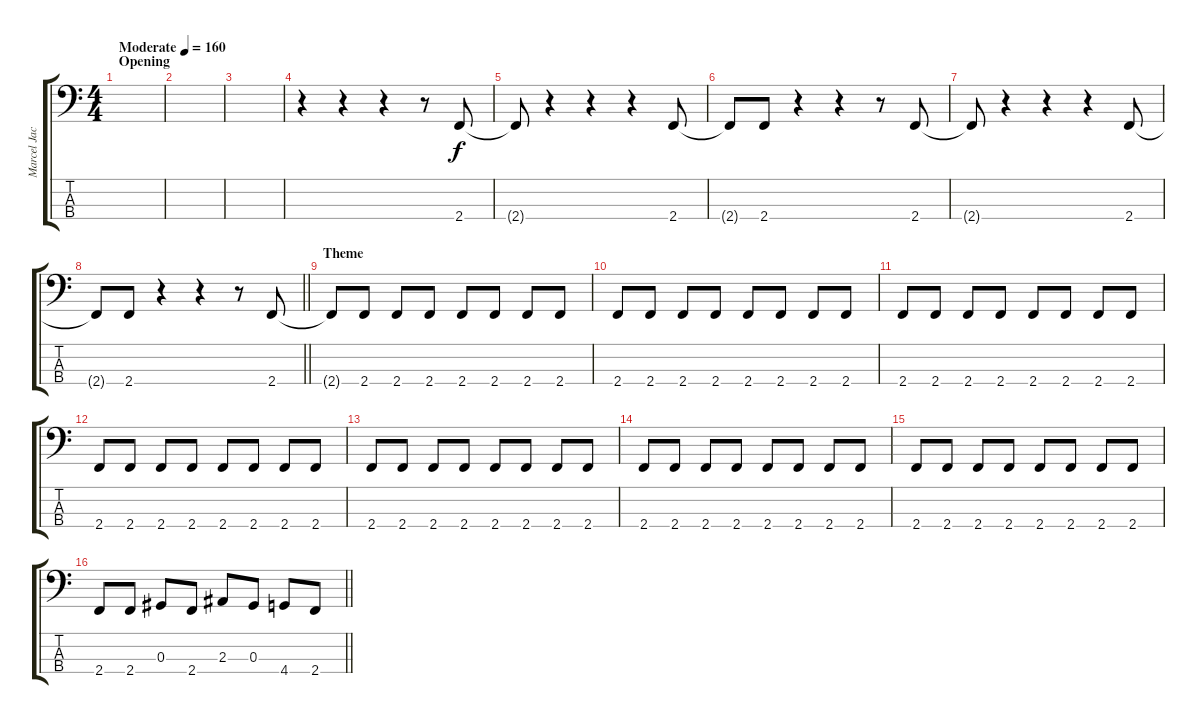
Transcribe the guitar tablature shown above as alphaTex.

\track ("Marcel Jacob" "Marcel Jac") {instrument electricbassfinger}
\staff {score tabs}
\tuning (Gb2 Db2 Ab1 Eb1) {hide}
\ts (4 4)
\section ("" "Opening")
\tempo (160 "Moderate")
\clef f4
\ks c
|
|
|
r.4 r.4 r.4 r.8 2.4.8 |
2.4{t}.8 r.4 r.4 r.4 2.4.8 |
2.4{t}.8 2.4.8 r.4 r.4 r.8 2.4.8 |
2.4{t}.8 r.4 r.4 r.4 2.4.8 |
\barLineRight lightlight
2.4{t}.8 2.4.8 r.4 r.4 r.8 2.4.8 |
\section ("" "Theme")
2.4{t}.8 2.4.8 2.4.8 2.4.8 2.4.8 2.4.8 2.4.8 2.4.8 |
2.4.8 2.4.8 2.4.8 2.4.8 2.4.8 2.4.8 2.4.8 2.4.8 |
2.4.8 2.4.8 2.4.8 2.4.8 2.4.8 2.4.8 2.4.8 2.4.8 |
2.4.8 2.4.8 2.4.8 2.4.8 2.4.8 2.4.8 2.4.8 2.4.8 |
2.4.8 2.4.8 2.4.8 2.4.8 2.4.8 2.4.8 2.4.8 2.4.8 |
2.4.8 2.4.8 2.4.8 2.4.8 2.4.8 2.4.8 2.4.8 2.4.8 |
2.4.8 2.4.8 2.4.8 2.4.8 2.4.8 2.4.8 2.4.8 2.4.8 |
\barLineRight lightlight
2.4.8 2.4.8 0.3.8 2.4.8 2.3.8 0.3.8 4.4.8 2.4.8
